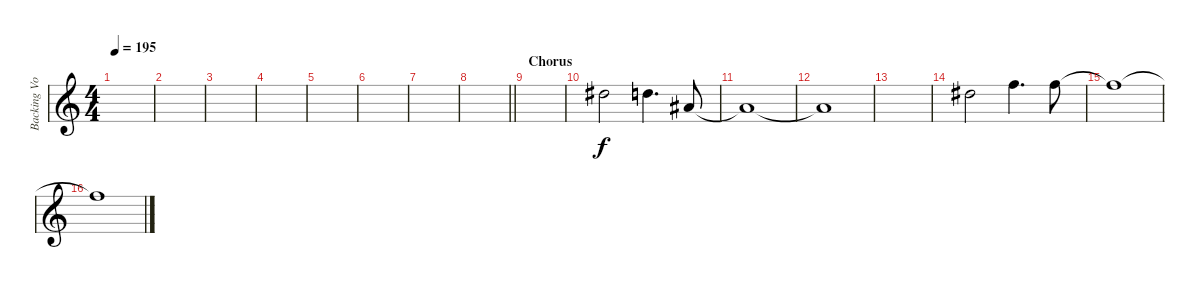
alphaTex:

\track ("Backing Vocals" "Backing Vo") {instrument distortionguitar}
\staff {score}
\tuning (Eb4 Bb3 Gb3 Db3 Ab2 Eb2) {hide}
\ts (4 4)
\tempo 195
\clef g2
\ks c
|
|
|
|
|
|
|
\barLineRight lightlight
|
\section ("" "Chorus")
|
5.2.2 4.2.4{d} 0.2.8 |
0.2{t}.1 |
0.2{t}.1 |
|
5.2.2 7.2.4{d} 7.2.8 |
7.2{t}.1 |
7.2{t}.1
